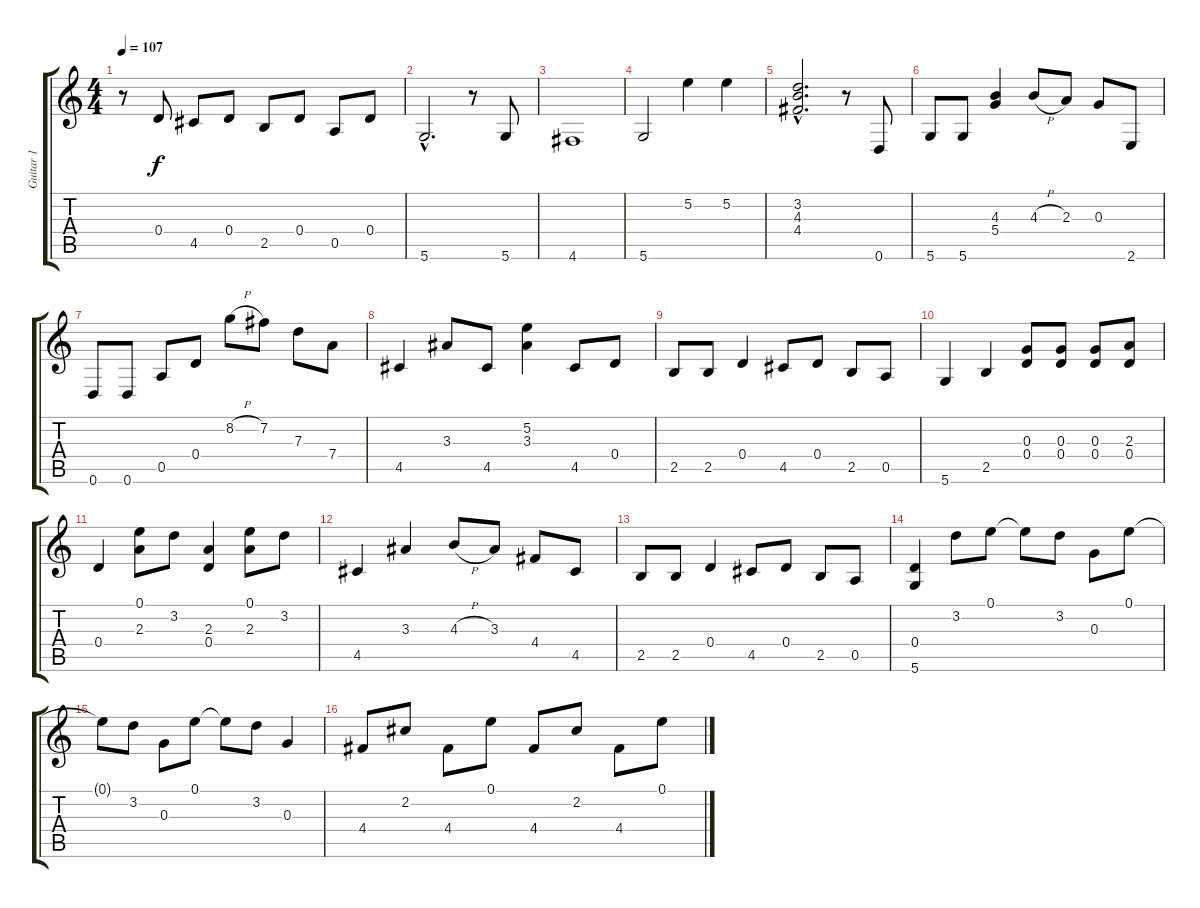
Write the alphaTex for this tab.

\track ("Guitar 1" "Guitar 1") {instrument electricguitarclean}
\staff {score tabs}
\tuning (E4 B3 G3 D3 A2 D2) {hide}
\ts (4 4)
\tempo 107
\clef g2
\ks c
r.8{dy f} 0.4.8 4.5.8 0.4.8 2.5.8 0.4.8 0.5.8 0.4.8 |
5.6{hac}.2{d} r.8 5.6.8 |
4.6.1 |
5.6.2 5.2.4 5.2.4 |
(3.2{hac} 4.3{hac} 4.4{hac}).2{d} r.8 0.6.8 |
5.6.8 5.6.8 (4.3 5.4).4 4.3{h}.8 2.3.8 0.3.8 2.6.8 |
0.6.8 0.6.8 0.5.8 0.4.8 8.2{h}.8 7.2.8 7.3.8 7.4.8 |
4.5.4 3.3.8 4.5.8 (5.2 3.3).4 4.5.8 0.4.8 |
2.5.8 2.5.8 0.4.4 4.5.8 0.4.8 2.5.8 0.5.8 |
5.6.4 2.5.4 (0.3 0.4).8 (0.3 0.4).8 (0.3 0.4).8 (2.3 0.4).8 |
0.4.4 (0.1 2.3).8 3.2.8 (2.3 0.4).4 (0.1 2.3).8 3.2.8 |
4.5.4 3.3.4 4.3{h}.8 3.3.8 4.4.8 4.5.8 |
2.5.8 2.5.8 0.4.4 4.5.8 0.4.8 2.5.8 0.5.8 |
(0.4 5.6).4 3.2.8 0.1.8 0.1{t}.8 3.2.8 0.3.8 0.1.8 |
0.1{t}.8 3.2.8 0.3.8 0.1.8 0.1{t}.8 3.2.8 0.3.4 |
4.4.8 2.2.8 4.4.8 0.1.8 4.4.8 2.2.8 4.4.8 0.1.8
